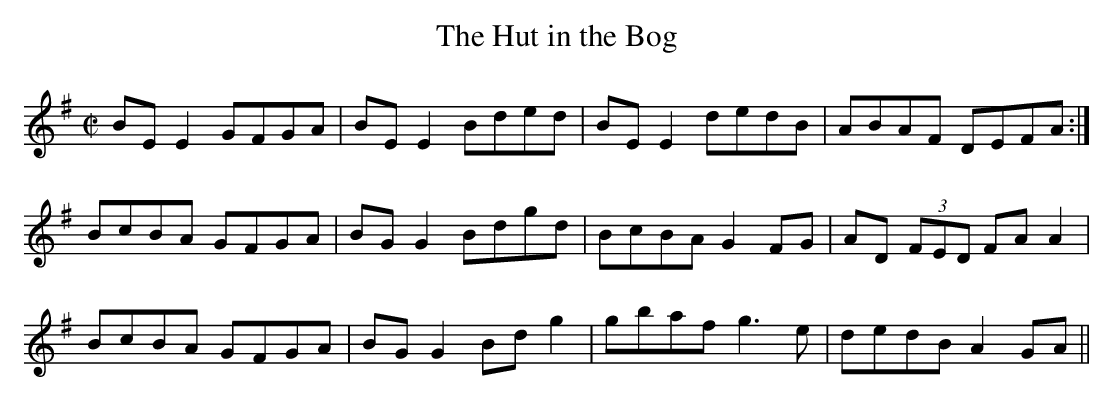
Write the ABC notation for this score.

X:1
T:Hut in the Bog, The
M:C|
K:Em
BEE2 GFGA|BEE2 Bded|BEE2 dedB|ABAF DEFA:|
BcBA GFGA|BGG2 Bdgd|BcBA G2FG|AD (3FED FAA2|
BcBA GFGA|BGG2 Bdg2|gbaf g3e|dedB A2GA||
